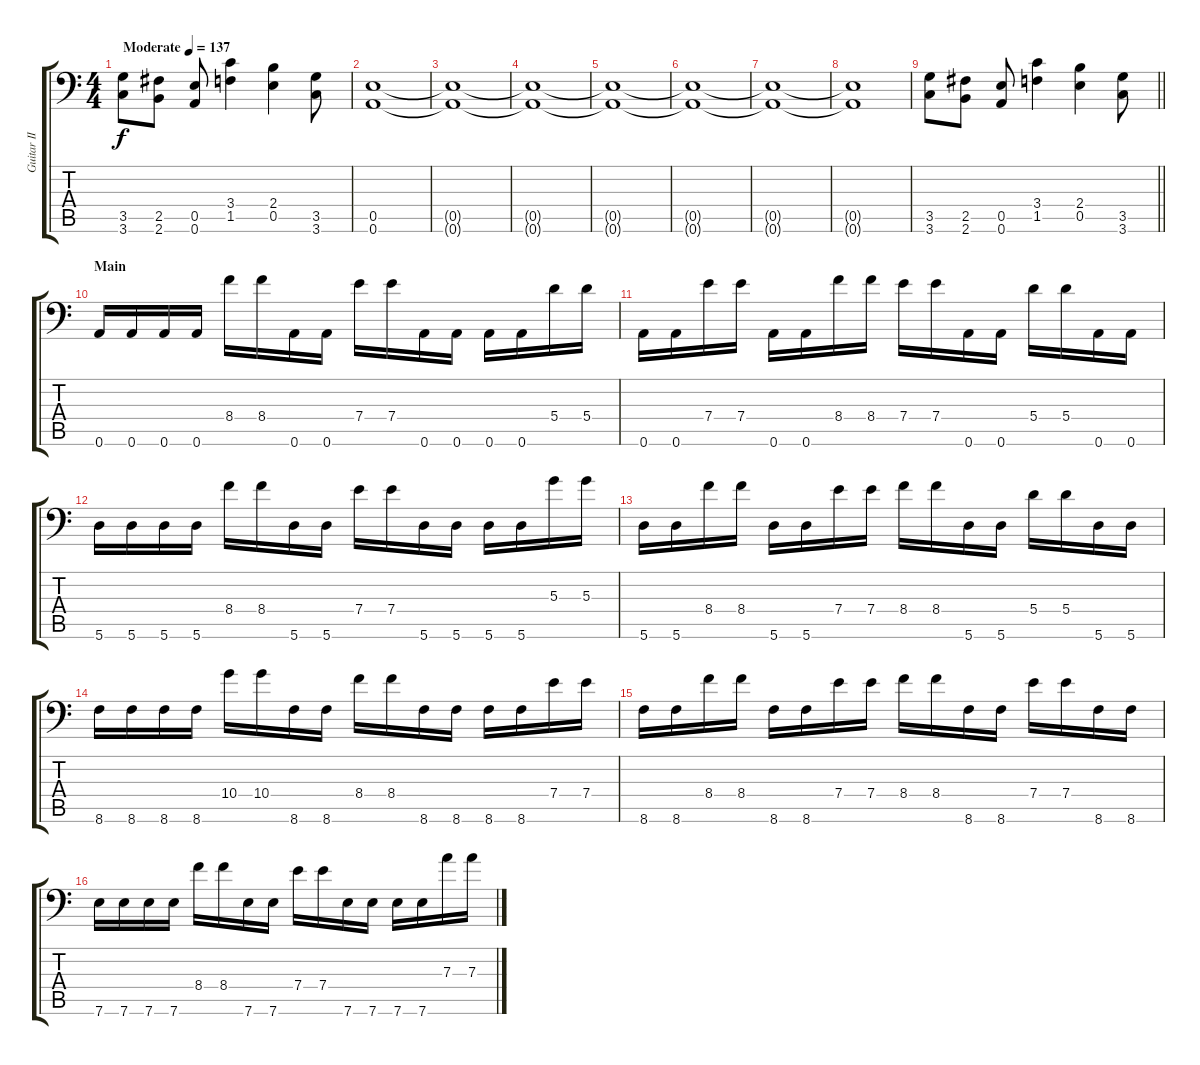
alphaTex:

\track ("Guitar II" "Guitar II") {instrument distortionguitar}
\staff {score tabs}
\tuning (B3 Gb3 D3 A2 E2 A1) {hide}
\ts (4 4)
\tempo (137 "Moderate")
\clef f4
\ks c
(3.5 3.6).8{dy f instrument distortionguitar} (2.5 2.6).8 (0.5 0.6).8 (3.4 1.5).4 (2.4 0.5).4 (3.5 3.6).8 |
(0.5 0.6).1 |
(0.5{t} 0.6{t}).1 |
(0.5{t} 0.6{t}).1 |
(0.5{t} 0.6{t}).1 |
(0.5{t} 0.6{t}).1 |
(0.5{t} 0.6{t}).1 |
(0.5{t} 0.6{t}).1 |
\barLineRight lightlight
(3.5 3.6).8 (2.5 2.6).8 (0.5 0.6).8 (3.4 1.5).4 (2.4 0.5).4 (3.5 3.6).8 |
\section ("" "Main")
0.6.16 0.6.16 0.6.16 0.6.16 8.4.16 8.4.16 0.6.16 0.6.16 7.4.16 7.4.16 0.6.16 0.6.16 0.6.16 0.6.16 5.4.16 5.4.16 |
0.6.16 0.6.16 7.4.16 7.4.16 0.6.16 0.6.16 8.4.16 8.4.16 7.4.16 7.4.16 0.6.16 0.6.16 5.4.16 5.4.16 0.6.16 0.6.16 |
5.6.16 5.6.16 5.6.16 5.6.16 8.4.16 8.4.16 5.6.16 5.6.16 7.4.16 7.4.16 5.6.16 5.6.16 5.6.16 5.6.16 5.3.16 5.3.16 |
5.6.16 5.6.16 8.4.16 8.4.16 5.6.16 5.6.16 7.4.16 7.4.16 8.4.16 8.4.16 5.6.16 5.6.16 5.4.16 5.4.16 5.6.16 5.6.16 |
8.6.16 8.6.16 8.6.16 8.6.16 10.4.16 10.4.16 8.6.16 8.6.16 8.4.16 8.4.16 8.6.16 8.6.16 8.6.16 8.6.16 7.4.16 7.4.16 |
8.6.16 8.6.16 8.4.16 8.4.16 8.6.16 8.6.16 7.4.16 7.4.16 8.4.16 8.4.16 8.6.16 8.6.16 7.4.16 7.4.16 8.6.16 8.6.16 |
7.6.16 7.6.16 7.6.16 7.6.16 8.4.16 8.4.16 7.6.16 7.6.16 7.4.16 7.4.16 7.6.16 7.6.16 7.6.16 7.6.16 7.3.16 7.3.16
